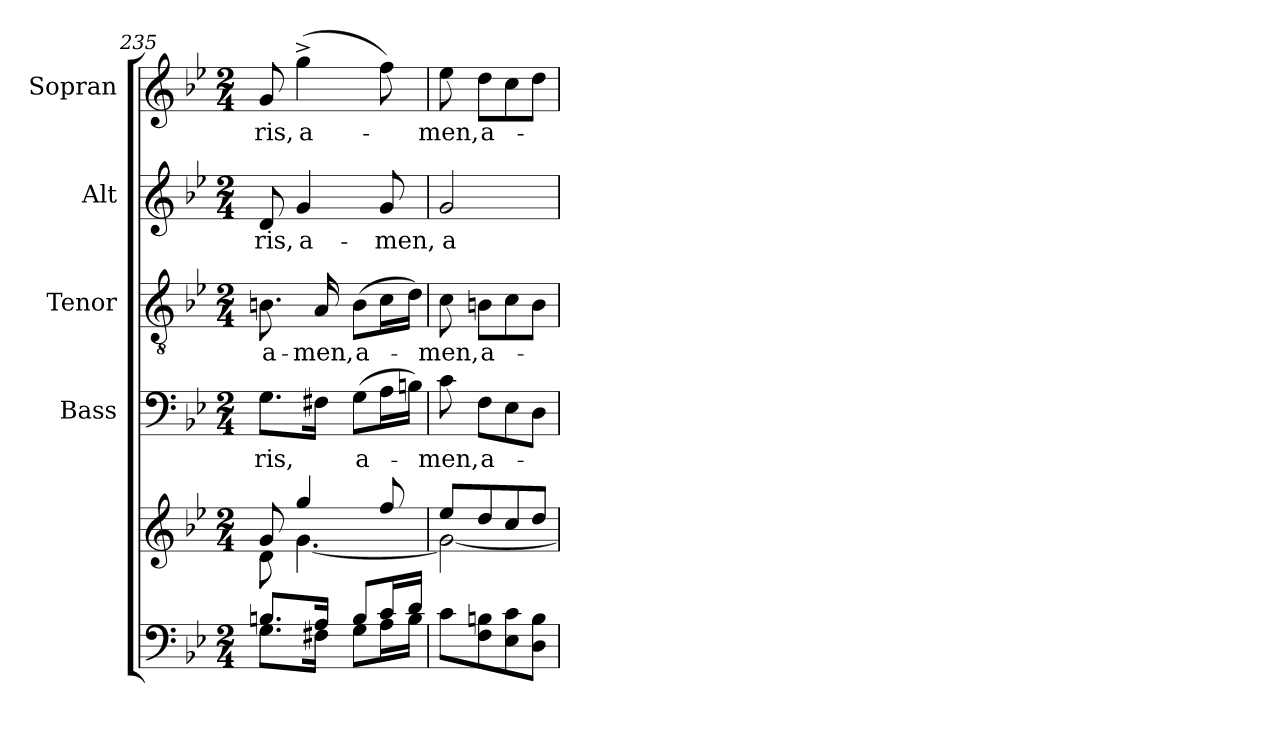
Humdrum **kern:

**kern	**kern	**kern	**text	**kern	**text	**kern	**text	**kern	**text
*part5	*part5	*part4	*part4	*part3	*part3	*part2	*part2	*part1	*part1
*staff6	*staff5	*staff4	*staff4	*staff3	*staff3	*staff2	*staff2	*staff1	*staff1
*	*	*I"Bass	*	*I"Tenor	*	*I"Alt	*	*I"Sopran	*
*	*	*I'B.	*	*I'T.	*	*I'A.	*	*I'S.	*
*clefF4	*clefG2	*clefF4	*	*clefGv2	*	*clefG2	*	*clefG2	*
*k[b-e-]	*k[b-e-]	*k[b-e-]	*	*k[b-e-]	*	*k[b-e-]	*	*k[b-e-]	*
*B-:	*B-:	*B-:	*	*B-:	*	*B-:	*	*B-:	*
*M2/4	*M2/4	*M2/4	*	*M2/4	*	*M2/4	*	*M2/4	*
=235	=235	=235	=235	=235	=235	=235	=235	=235	=235
*^	*^	*	*	*	*	*	*	*	*
!	!	!	!	!	!LO:LY:b	!	!LO:LY:b	!	!LO:LY:b	!	!LO:LY:b
8.Bn/L	8.G\L	8g/	8d\	8.G\L	-ris,	8.Bn\	a-	8d/	-ris,	8g/	-ris,
!	!	!	!	!	!	!	!	!	!LO:LY:b	!	!LO:LY:b
.	.	4gg/	[<4.g\	.	.	.	.	4g/	a-	(>4gg^>\	a-
!	!	!	!	!	!	!	!LO:LY:b	!	!	!	!
16A/Jk	16F#X\Jk	.	.	16F#X\Jk	.	16A/	-men,	.	.	.	.
!	!	!	!	!	!LO:LY:b	!	!LO:LY:b	!	!	!	!
8B/L	8G\L	.	.	(>8G\L	a-	(>8B\L	a-	.	.	.	.
!	!	!	!	!	!	!	!	!	!LO:LY:b	!	!
16c/L	16A\L	8ff/	.	16A\L	.	16c\L	.	8g/	-men,	8ff\)	.
16d/JJ	16B\JJ	.	.	16Bn\JJ)	.	16d\JJ)	.	.	.	.	.
!!LO:PB:g=z
=236	=236	=236	=236	=236	=236	=236	=236	=236	=236	=236	=236
!	!	!	!	!	!LO:LY:b	!	!LO:LY:b	!	!LO:LY:b	!	!LO:LY:b
*v	*v	*	*	*	*	*	*	*	*	*	*
8c\L	8ee-/L	2g\_	8c\	-men,	8c\	-men,	2g/	a-	8ee-\	-men,
!	!	!	!	!LO:LY:b	!	!LO:LY:b	!	!	!	!LO:LY:b
8F\ 8Bn\	8dd/	.	8F\L	a-	8Bn\L	a-	.	.	8dd\L	a-
8E-\ 8c\	8cc/	.	8E-\	.	8c\	.	.	.	8cc\	.
8D\ 8B\J	8dd/J	.	8D\J	.	8B\J	.	.	.	8dd\J	.
*	*v	*v	*	*	*	*	*	*	*	*
=	=	=	=	=	=	=	=	=	=
*-	*-	*-	*-	*-	*-	*-	*-	*-	*-
